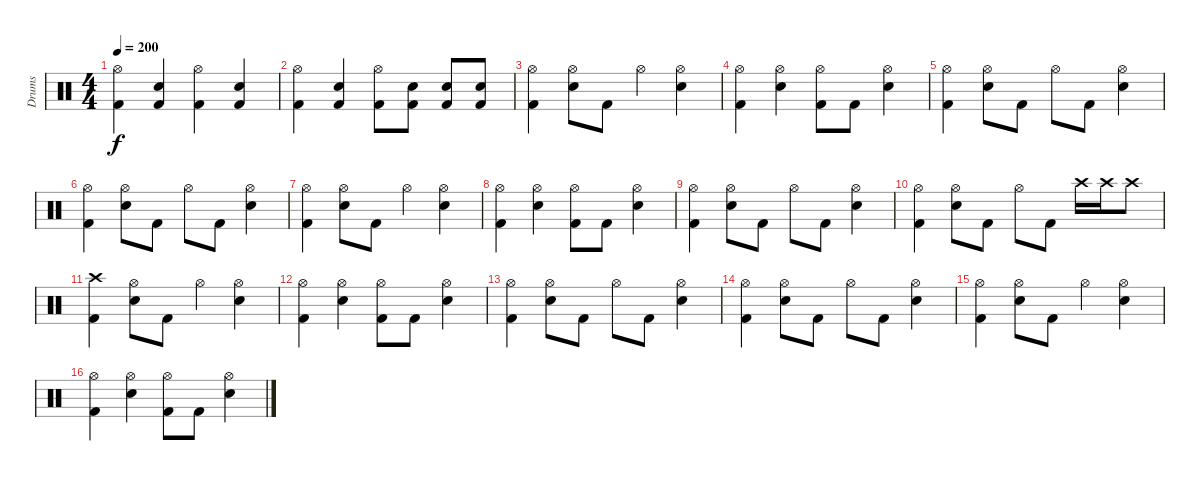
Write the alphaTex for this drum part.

\track ("Drums" "Drums") {instrument percussion}
\staff {score}
\articulation defaults
\ts (4 4)
\tempo 200
\clef neutral
\ks c
("Hi-Hat (open)" "Kick (hit) 2").4{dy f} ("Electric Snare (hit)" "Kick (hit) 2").4 ("Hi-Hat (open)" "Kick (hit) 2").4 ("Electric Snare (hit)" "Kick (hit) 2").4 |
("Hi-Hat (open)" "Kick (hit) 2").4 ("Electric Snare (hit)" "Kick (hit) 2").4 ("Hi-Hat (open)" "Kick (hit) 2").8 ("Electric Snare (hit)" "Kick (hit) 2").8 ("Electric Snare (hit)" "Kick (hit) 2").8 ("Electric Snare (hit)" "Kick (hit) 2").8 |
("Hi-Hat (open)" "Kick (hit) 2").4 ("Hi-Hat (open)" "Electric Snare (hit)").8 "Kick (hit) 2".8 "Hi-Hat (open)".4 ("Hi-Hat (open)" "Electric Snare (hit)").4 |
("Hi-Hat (open)" "Kick (hit) 2").4 ("Hi-Hat (open)" "Electric Snare (hit)").4 ("Hi-Hat (open)" "Kick (hit) 2").8 "Kick (hit) 2".8 ("Hi-Hat (open)" "Electric Snare (hit)").4 |
("Hi-Hat (open)" "Kick (hit) 2").4 ("Hi-Hat (open)" "Electric Snare (hit)").8 "Kick (hit) 2".8 "Hi-Hat (open)".8 "Kick (hit) 2".8 ("Hi-Hat (open)" "Electric Snare (hit)").4 |
("Hi-Hat (open)" "Kick (hit) 2").4 ("Hi-Hat (open)" "Electric Snare (hit)").8 "Kick (hit) 2".8 "Hi-Hat (open)".8 "Kick (hit) 2".8 ("Hi-Hat (open)" "Electric Snare (hit)").4 |
("Hi-Hat (open)" "Kick (hit) 2").4 ("Hi-Hat (open)" "Electric Snare (hit)").8 "Kick (hit) 2".8 "Hi-Hat (open)".4 ("Hi-Hat (open)" "Electric Snare (hit)").4 |
("Hi-Hat (open)" "Kick (hit) 2").4 ("Hi-Hat (open)" "Electric Snare (hit)").4 ("Hi-Hat (open)" "Kick (hit) 2").8 "Kick (hit) 2".8 ("Hi-Hat (open)" "Electric Snare (hit)").4 |
("Hi-Hat (open)" "Kick (hit) 2").4 ("Hi-Hat (open)" "Electric Snare (hit)").8 "Kick (hit) 2".8 "Hi-Hat (open)".8 "Kick (hit) 2".8 ("Hi-Hat (open)" "Electric Snare (hit)").4 |
("Hi-Hat (open)" "Kick (hit) 2").4 ("Hi-Hat (open)" "Electric Snare (hit)").8 "Kick (hit) 2".8 "Hi-Hat (open)".8 "Kick (hit) 2".8 "Crash high (hit)".16 "Crash high (hit)".16 "Crash high (hit)".8 |
("Crash high (hit)" "Kick (hit) 2").4 ("Hi-Hat (open)" "Electric Snare (hit)").8 "Kick (hit) 2".8 "Hi-Hat (open)".4 ("Hi-Hat (open)" "Electric Snare (hit)").4 |
("Hi-Hat (open)" "Kick (hit) 2").4 ("Hi-Hat (open)" "Electric Snare (hit)").4 ("Hi-Hat (open)" "Kick (hit) 2").8 "Kick (hit) 2".8 ("Hi-Hat (open)" "Electric Snare (hit)").4 |
("Hi-Hat (open)" "Kick (hit) 2").4 ("Hi-Hat (open)" "Electric Snare (hit)").8 "Kick (hit) 2".8 "Hi-Hat (open)".8 "Kick (hit) 2".8 ("Hi-Hat (open)" "Electric Snare (hit)").4 |
("Hi-Hat (open)" "Kick (hit) 2").4 ("Hi-Hat (open)" "Electric Snare (hit)").8 "Kick (hit) 2".8 "Hi-Hat (open)".8 "Kick (hit) 2".8 ("Hi-Hat (open)" "Electric Snare (hit)").4 |
("Hi-Hat (open)" "Kick (hit) 2").4 ("Hi-Hat (open)" "Electric Snare (hit)").8 "Kick (hit) 2".8 "Hi-Hat (open)".4 ("Hi-Hat (open)" "Electric Snare (hit)").4 |
("Hi-Hat (open)" "Kick (hit) 2").4 ("Hi-Hat (open)" "Electric Snare (hit)").4 ("Hi-Hat (open)" "Kick (hit) 2").8 "Kick (hit) 2".8 ("Hi-Hat (open)" "Electric Snare (hit)").4
